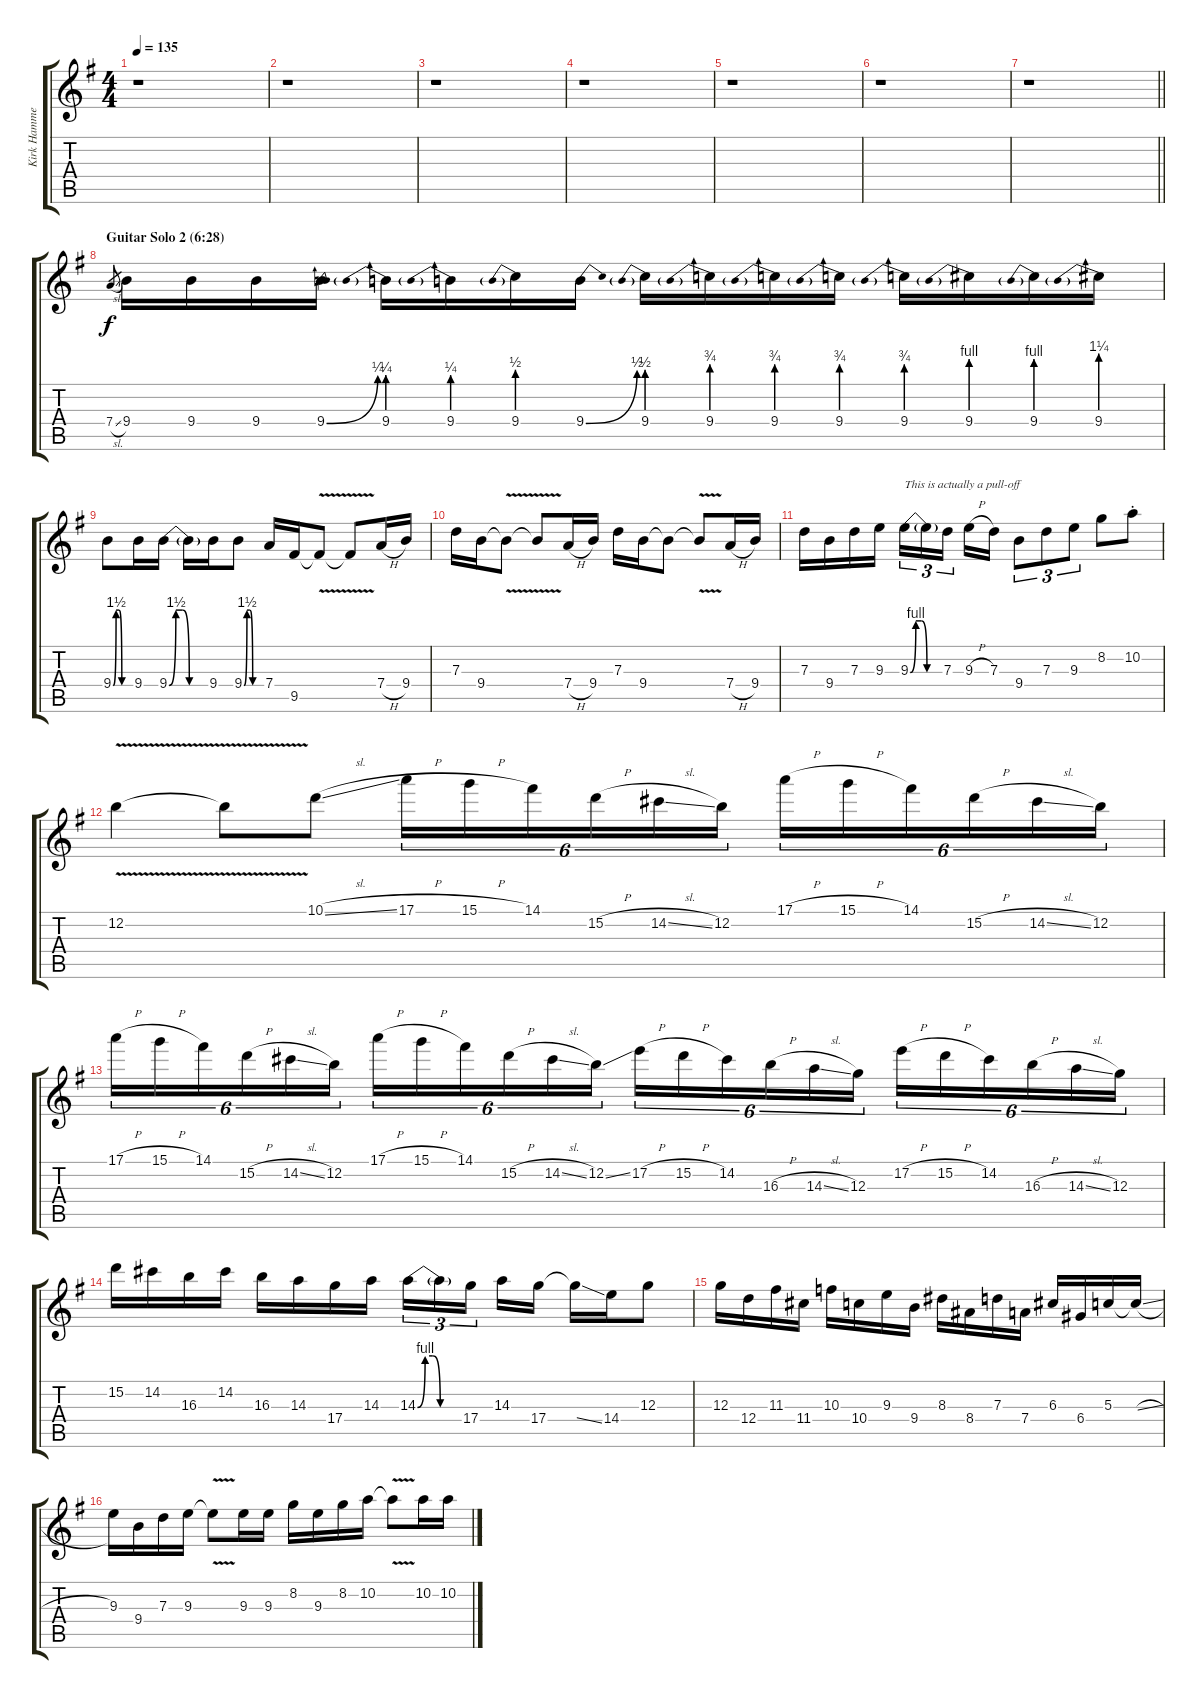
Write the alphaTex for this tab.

\track ("Kirk Hammet Lead Gtr." "Kirk Hamme") {instrument distortionguitar}
\staff {score tabs}
\tuning (E4 B3 G3 D3 A2 E2) {hide}
\ts (4 4)
\tempo 135
\clef g2
\ks eminor
r.1{dy f} |
r.1 |
r.1 |
r.1 |
r.1 |
r.1 |
\barLineRight lightlight
r.1 |
\section ("" "Guitar Solo 2 (6:28)")
7.4{sl}.8{gr} 9.4.16{volume 16 balance 8 instrument distortionguitar} 9.4.16 9.4.16 9.4{be (bend 0 0 60 1)}.16 9.4{be (prebend 0 1 60 1)}.16 9.4{be (prebend 0 1 60 1)}.16 9.4{be (prebend 0 2 60 2)}.16 9.4{be (bend 0 0 60 2)}.16 9.4{be (prebend 0 2 60 2)}.16 9.4{be (prebend 0 3 60 3)}.16 9.4{be (prebend 0 3 60 3)}.16 9.4{be (prebend 0 3 60 3)}.16 9.4{be (prebend 0 3 60 3)}.16 9.4{be (prebend 0 4 60 4)}.16 9.4{be (prebend 0 4 60 4)}.16 9.4{be (prebend 0 5 60 5)}.16 |
9.4{be (custom 0 0 10 6 20 6 30 0 60 0)}.8 9.4.16 9.4{be (custom 0 0 10 6 20 6 30 0 60 0)}.16 9.4{t}.16 9.4.16 9.4{be (custom 0 0 10 6 20 6 30 0 60 0)}.8 7.4.16 9.5.16 9.5{v t}.8 9.5{t}.8 7.4{h}.16 9.4.16 |
7.3.16 9.4.16 9.4{v t}.8 9.4{t}.8 7.4{h}.16 9.4.16 7.3.16 9.4.16 9.4{t}.8 9.4{v t}.8 7.4{h}.16 9.4.16 |
7.3.16 9.4.16 7.3.16 9.3.16 9.3{be (custom 0 0 10 4 20 4 30 0 60 0)}.16{tu (3 2) txt "This is actually a pull-off"} 9.3{t}.16{tu (3 2)} 7.3.16{tu (3 2) beam splitsecondary} 9.3{h}.16 7.3.16 9.4.8{tu (3 2)} 7.3.8{tu (3 2)} 9.3.8{tu (3 2)} 8.2.8 10.2{st}.8 |
12.2{v}.4 12.2{t}.8 10.1{sl}.8 17.1{h}.16{tu (6 4)} 15.1{h}.16{tu (6 4)} 14.1.16{tu (6 4)} 15.2{h}.16{tu (6 4)} 14.2{sl}.16{tu (6 4)} 12.2.16{tu (6 4)} 17.1{h}.16{tu (6 4)} 15.1{h}.16{tu (6 4)} 14.1.16{tu (6 4)} 15.2{h}.16{tu (6 4)} 14.2{sl}.16{tu (6 4)} 12.2.16{tu (6 4)} |
17.1{h}.16{tu (6 4)} 15.1{h}.16{tu (6 4)} 14.1.16{tu (6 4)} 15.2{h}.16{tu (6 4)} 14.2{sl}.16{tu (6 4)} 12.2.16{tu (6 4)} 17.1{h}.16{tu (6 4)} 15.1{h}.16{tu (6 4)} 14.1.16{tu (6 4)} 15.2{h}.16{tu (6 4)} 14.2{sl}.16{tu (6 4)} 12.2{ss}.16{tu (6 4)} 17.2{h}.16{tu (6 4)} 15.2{h}.16{tu (6 4)} 14.2.16{tu (6 4)} 16.3{h}.16{tu (6 4)} 14.3{sl}.16{tu (6 4)} 12.3.16{tu (6 4)} 17.2{h}.16{tu (6 4)} 15.2{h}.16{tu (6 4)} 14.2.16{tu (6 4)} 16.3{h}.16{tu (6 4)} 14.3{sl}.16{tu (6 4)} 12.3.16{tu (6 4)} |
15.2.16 14.2.16 16.3.16 14.2.16 16.3.16 14.3.16 17.4.16 14.3.16 14.3{be (custom 0 0 10 4 20 4 30 0 60 0)}.16{tu (3 2)} 14.3{t}.16{tu (3 2)} 17.4.16{tu (3 2) beam splitsecondary} 14.3.16 17.4.16 17.4{ss t}.16 14.4.16 12.3.8 |
12.3.16 12.4.16 11.3.16 11.4.16 10.3.16 10.4.16 9.3.16 9.4.16 8.3.16 8.4.16 7.3.16 7.4.16 6.3.16 6.4.16 5.3.16 5.3{sl t}.16 |
9.3.16 9.4.16 7.3.16 9.3.16 9.3{v t}.8 9.3.16 9.3.16 8.2.16 9.3.16 8.2.16 10.2.16 10.2{v t}.8 10.2.16 10.2.16
